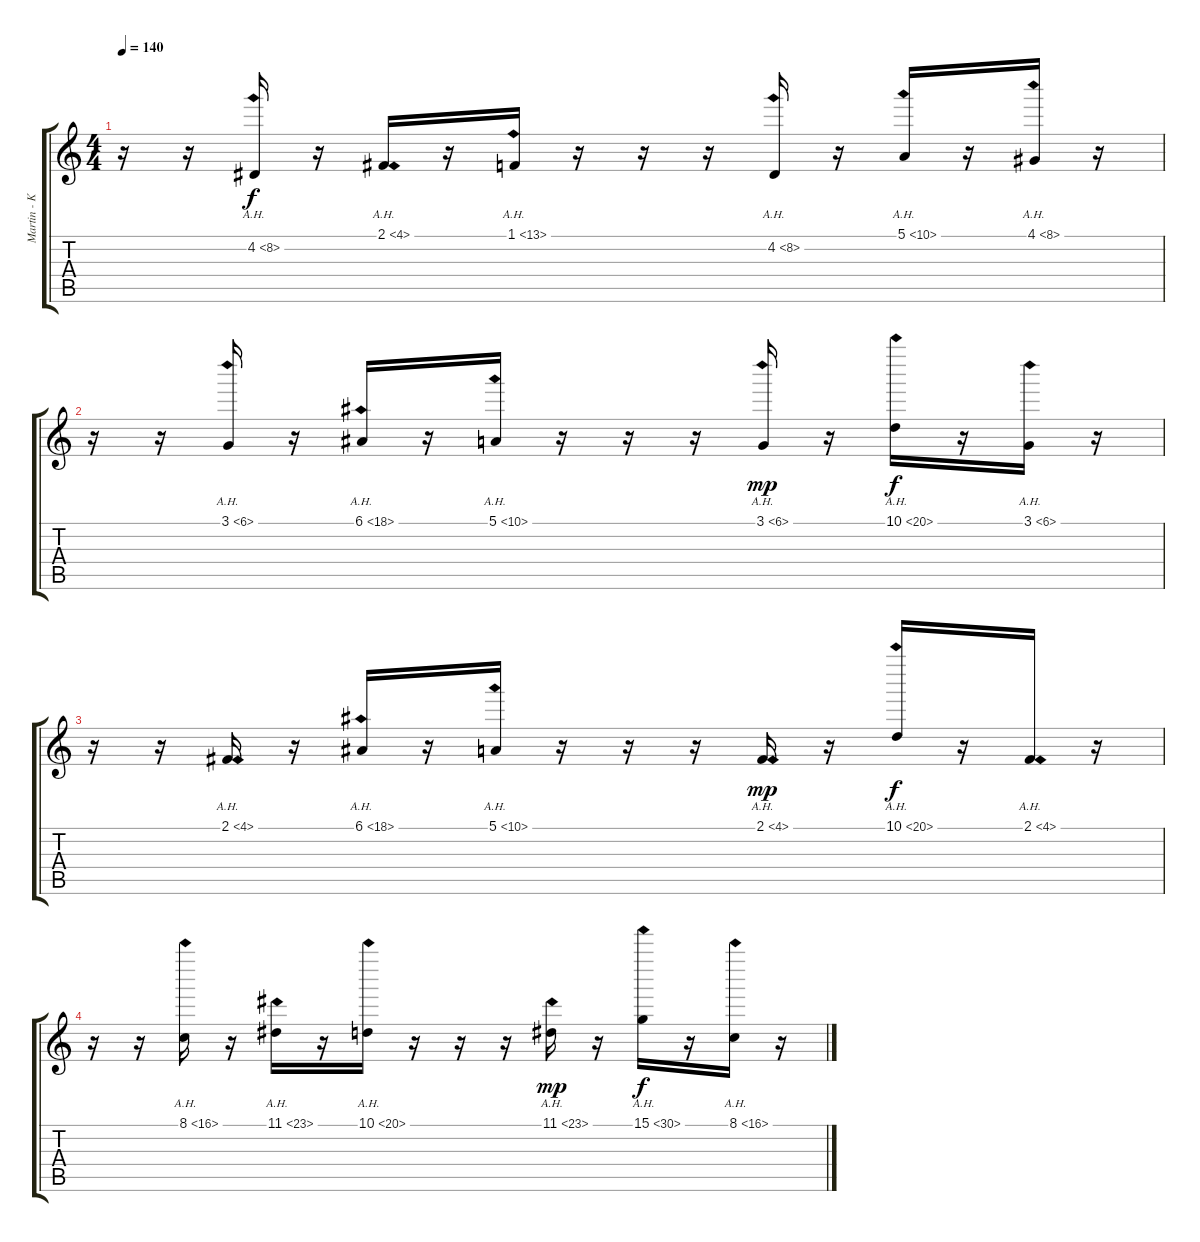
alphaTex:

\track ("Martin - Keyboard2" "Martin - K") {instrument choiraahs}
\staff {score tabs}
\tuning (E4 B3 G3 D3 A2 E2) {hide}
\ts (4 4)
\tempo 140
\clef g2
\ks c
r.16{dy f instrument stringensemble1} r.16 4.2{ah 4}.16 r.16 2.1{ah 2}.16 r.16 1.1{ah 12}.16 r.16 r.16 r.16 4.2{ah 4}.16 r.16 5.1{ah 5}.16 r.16 4.1{ah 4}.16 r.16 |
r.16{volume 15 instrument stringensemble1} r.16 3.1{ah 3}.16 r.16 6.1{ah 12}.16 r.16 5.1{ah 5}.16 r.16 r.16 r.16 3.1{ah 3}.16{dy mp} r.16 10.1{ah 10}.16{dy f} r.16 3.1{ah 3}.16 r.16 |
r.16{instrument stringensemble1} r.16 2.1{ah 2}.16 r.16 6.1{ah 12}.16 r.16 5.1{ah 5}.16 r.16 r.16 r.16 2.1{ah 2}.16{dy mp} r.16 10.1{ah 10}.16{dy f} r.16 2.1{ah 2}.16 r.16 |
r.16{instrument stringensemble1} r.16 8.1{ah 8}.16 r.16 11.1{ah 12}.16 r.16 10.1{ah 10}.16 r.16 r.16 r.16 11.1{ah 12}.16{dy mp} r.16 15.1{ah 15}.16{dy f} r.16 8.1{ah 8}.16 r.16
